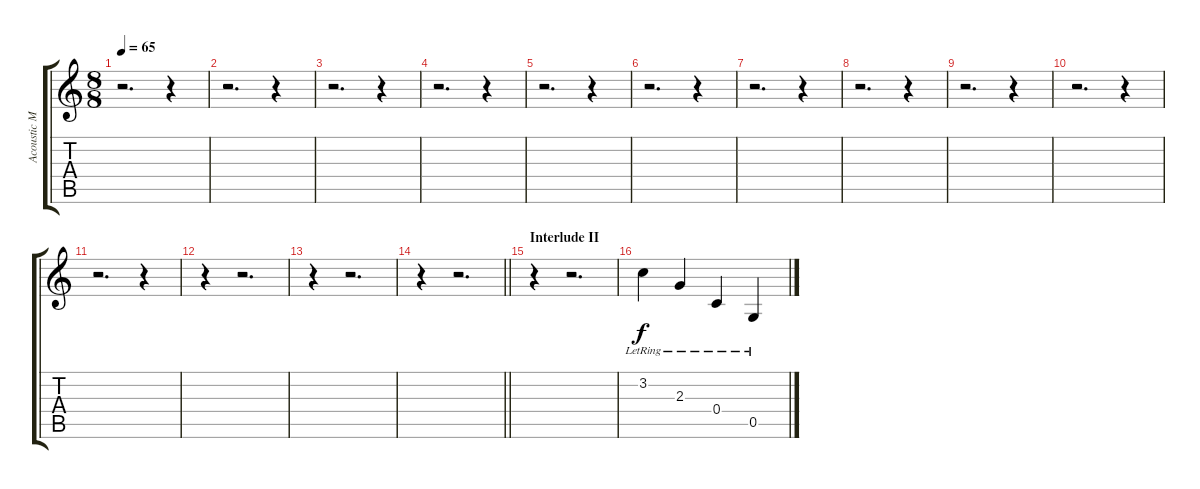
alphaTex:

\track ("Acoustic M" "Acoustic M") {instrument acousticguitarsteel}
\staff {score tabs}
\tuning (D4 A3 F3 C3 G2 C2) {hide}
\ts (8 8)
\tempo 65
\clef g2
\ks c
r.2{d dy f} r.4 |
r.2{d} r.4 |
r.2{d} r.4 |
r.2{d} r.4 |
r.2{d} r.4 |
r.2{d} r.4 |
r.2{d} r.4 |
r.2{d} r.4 |
r.2{d} r.4 |
r.2{d} r.4 |
r.2{d} r.4 |
r.4 r.2{d} |
r.4 r.2{d} |
\barLineRight lightlight
r.4 r.2{d} |
\section ("" "Interlude II")
r.4 r.2{d} |
3.2{lr}.4 2.3{lr}.4 0.4{lr}.4 0.5{lr}.4
